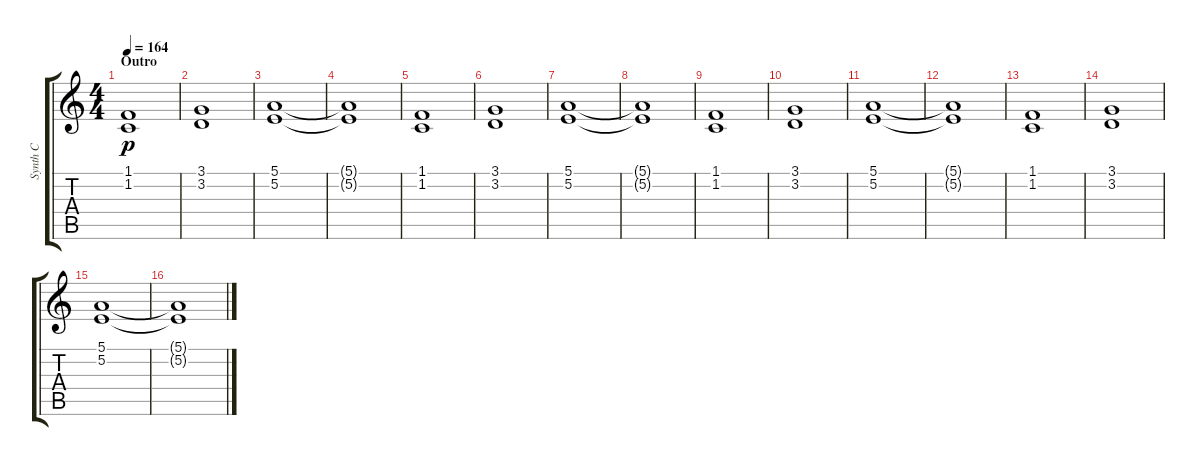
\track ("Synth C" "Synth C") {instrument pad2warm}
\staff {score tabs}
\tuning (E4 B3 G3 D3 A2 E2) {hide}
\ts (4 4)
\section ("" "Outro")
\tempo 164
\clef g2
\ks c
(1.1 1.2).1{dy p} |
(3.1 3.2).1 |
(5.1 5.2).1 |
(5.1{t} 5.2{t}).1 |
(1.1 1.2).1 |
(3.1 3.2).1 |
(5.1 5.2).1 |
(5.1{t} 5.2{t}).1 |
(1.1 1.2).1 |
(3.1 3.2).1 |
(5.1 5.2).1 |
(5.1{t} 5.2{t}).1 |
(1.1 1.2).1 |
(3.1 3.2).1 |
(5.1 5.2).1 |
(5.1{t} 5.2{t}).1
